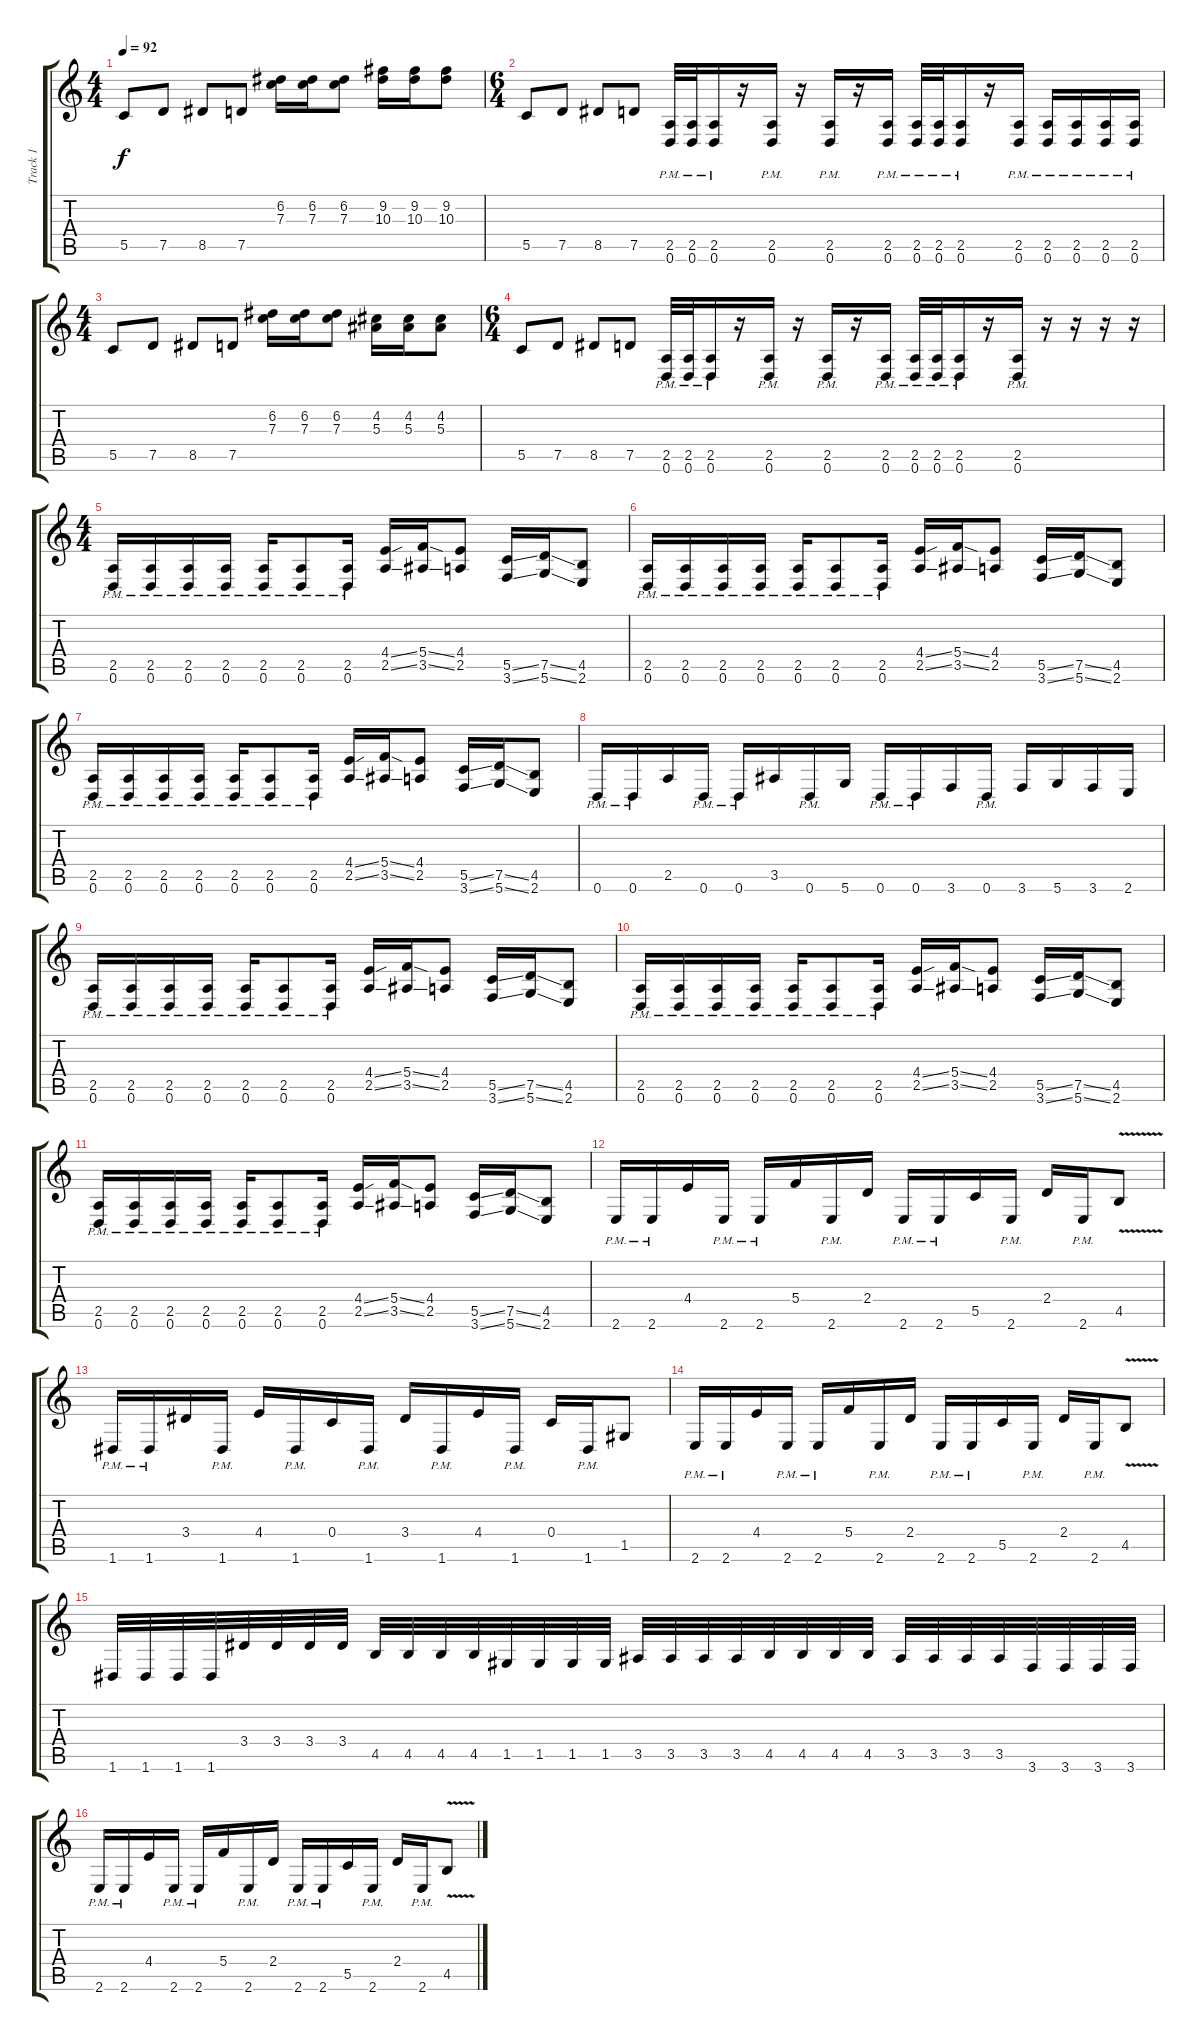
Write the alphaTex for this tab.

\track ("Track 1" "Track 1") {instrument distortionguitar}
\staff {score tabs}
\tuning (D4 A3 F3 C3 G2 D2) {hide}
\ts (4 4)
\tempo 92
\clef g2
\ks c
5.5.8{dy f} 7.5.8 8.5.8 7.5.8 (6.2 7.3).16 (6.2 7.3).16 (6.2 7.3).8 (9.2 10.3).16 (9.2 10.3).16 (9.2 10.3).8 |
\ts (6 4)
5.5.8 7.5.8 8.5.8 7.5.8 (2.5{pm} 0.6{pm}).32 (2.5{pm} 0.6{pm}).32 (2.5{pm} 0.6{pm}).16 r.16 (2.5{pm} 0.6{pm}).16 r.16 (2.5{pm} 0.6{pm}).16 r.16 (2.5{pm} 0.6{pm}).16 (2.5{pm} 0.6{pm}).32 (2.5{pm} 0.6{pm}).32 (2.5{pm} 0.6{pm}).16 r.16 (2.5{pm} 0.6{pm}).16 (2.5{pm} 0.6{pm}).16 (2.5{pm} 0.6{pm}).16 (2.5{pm} 0.6{pm}).16 (2.5{pm} 0.6{pm}).16 |
\ts (4 4)
5.5.8 7.5.8 8.5.8 7.5.8 (6.2 7.3).16 (6.2 7.3).16 (6.2 7.3).8 (4.2 5.3).16 (4.2 5.3).16 (4.2 5.3).8 |
\ts (6 4)
5.5.8 7.5.8 8.5.8 7.5.8 (2.5{pm} 0.6{pm}).32 (2.5{pm} 0.6{pm}).32 (2.5{pm} 0.6{pm}).16 r.16 (2.5{pm} 0.6{pm}).16 r.16 (2.5{pm} 0.6{pm}).16 r.16 (2.5{pm} 0.6{pm}).16 (2.5{pm} 0.6{pm}).32 (2.5{pm} 0.6{pm}).32 (2.5{pm} 0.6{pm}).16 r.16 (2.5{pm} 0.6{pm}).16 r.16 r.16 r.16 r.16 |
\ts (4 4)
(2.5{pm} 0.6{pm}).16 (2.5{pm} 0.6{pm}).16 (2.5{pm} 0.6{pm}).16 (2.5{pm} 0.6{pm}).16 (2.5{pm} 0.6{pm}).16 (2.5{pm} 0.6{pm}).8 (2.5{pm} 0.6{pm}).16 (4.4{ss} 2.5{ss}).16 (5.4{ss} 3.5{ss}).16 (4.4 2.5).8 (5.5{ss} 3.6{ss}).16 (7.5{ss} 5.6{ss}).16 (4.5 2.6).8 |
(2.5{pm} 0.6{pm}).16 (2.5{pm} 0.6{pm}).16 (2.5{pm} 0.6{pm}).16 (2.5{pm} 0.6{pm}).16 (2.5{pm} 0.6{pm}).16 (2.5{pm} 0.6{pm}).8 (2.5{pm} 0.6{pm}).16 (4.4{ss} 2.5{ss}).16 (5.4{ss} 3.5{ss}).16 (4.4 2.5).8 (5.5{ss} 3.6{ss}).16 (7.5{ss} 5.6{ss}).16 (4.5 2.6).8 |
(2.5{pm} 0.6{pm}).16 (2.5{pm} 0.6{pm}).16 (2.5{pm} 0.6{pm}).16 (2.5{pm} 0.6{pm}).16 (2.5{pm} 0.6{pm}).16 (2.5{pm} 0.6{pm}).8 (2.5{pm} 0.6{pm}).16 (4.4{ss} 2.5{ss}).16 (5.4{ss} 3.5{ss}).16 (4.4 2.5).8 (5.5{ss} 3.6{ss}).16 (7.5{ss} 5.6{ss}).16 (4.5 2.6).8 |
0.6{pm}.16 0.6{pm}.16 2.5.16 0.6{pm}.16 0.6{pm}.16 3.5.16 0.6{pm}.16 5.6.16 0.6{pm}.16 0.6{pm}.16 3.6.16 0.6{pm}.16 3.6.16 5.6.16 3.6.16 2.6.16 |
(2.5{pm} 0.6{pm}).16 (2.5{pm} 0.6{pm}).16 (2.5{pm} 0.6{pm}).16 (2.5{pm} 0.6{pm}).16 (2.5{pm} 0.6{pm}).16 (2.5{pm} 0.6{pm}).8 (2.5{pm} 0.6{pm}).16 (4.4{ss} 2.5{ss}).16 (5.4{ss} 3.5{ss}).16 (4.4 2.5).8 (5.5{ss} 3.6{ss}).16 (7.5{ss} 5.6{ss}).16 (4.5 2.6).8 |
(2.5{pm} 0.6{pm}).16 (2.5{pm} 0.6{pm}).16 (2.5{pm} 0.6{pm}).16 (2.5{pm} 0.6{pm}).16 (2.5{pm} 0.6{pm}).16 (2.5{pm} 0.6{pm}).8 (2.5{pm} 0.6{pm}).16 (4.4{ss} 2.5{ss}).16 (5.4{ss} 3.5{ss}).16 (4.4 2.5).8 (5.5{ss} 3.6{ss}).16 (7.5{ss} 5.6{ss}).16 (4.5 2.6).8 |
(2.5{pm} 0.6{pm}).16 (2.5{pm} 0.6{pm}).16 (2.5{pm} 0.6{pm}).16 (2.5{pm} 0.6{pm}).16 (2.5{pm} 0.6{pm}).16 (2.5{pm} 0.6{pm}).8 (2.5{pm} 0.6{pm}).16 (4.4{ss} 2.5{ss}).16 (5.4{ss} 3.5{ss}).16 (4.4 2.5).8 (5.5{ss} 3.6{ss}).16 (7.5{ss} 5.6{ss}).16 (4.5 2.6).8 |
2.6{pm}.16 2.6{pm}.16 4.4.16 2.6{pm}.16 2.6{pm}.16 5.4.16 2.6{pm}.16 2.4.16 2.6{pm}.16 2.6{pm}.16 5.5.16 2.6{pm}.16 2.4.16 2.6{pm}.16 4.5{v}.8 |
1.6{pm}.16 1.6{pm}.16 3.4.16 1.6{pm}.16 4.4.16 1.6{pm}.16 0.4.16 1.6{pm}.16 3.4.16 1.6{pm}.16 4.4.16 1.6{pm}.16 0.4.16 1.6{pm}.16 1.5.8 |
2.6{pm}.16 2.6{pm}.16 4.4.16 2.6{pm}.16 2.6{pm}.16 5.4.16 2.6{pm}.16 2.4.16 2.6{pm}.16 2.6{pm}.16 5.5.16 2.6{pm}.16 2.4.16 2.6{pm}.16 4.5{v}.8 |
1.6.32 1.6.32 1.6.32 1.6.32 3.4.32 3.4.32 3.4.32 3.4.32 4.5.32 4.5.32 4.5.32 4.5.32 1.5.32 1.5.32 1.5.32 1.5.32 3.5.32 3.5.32 3.5.32 3.5.32 4.5.32 4.5.32 4.5.32 4.5.32 3.5.32 3.5.32 3.5.32 3.5.32 3.6.32 3.6.32 3.6.32 3.6.32 |
2.6{pm}.16 2.6{pm}.16 4.4.16 2.6{pm}.16 2.6{pm}.16 5.4.16 2.6{pm}.16 2.4.16 2.6{pm}.16 2.6{pm}.16 5.5.16 2.6{pm}.16 2.4.16 2.6{pm}.16 4.5{v}.8
